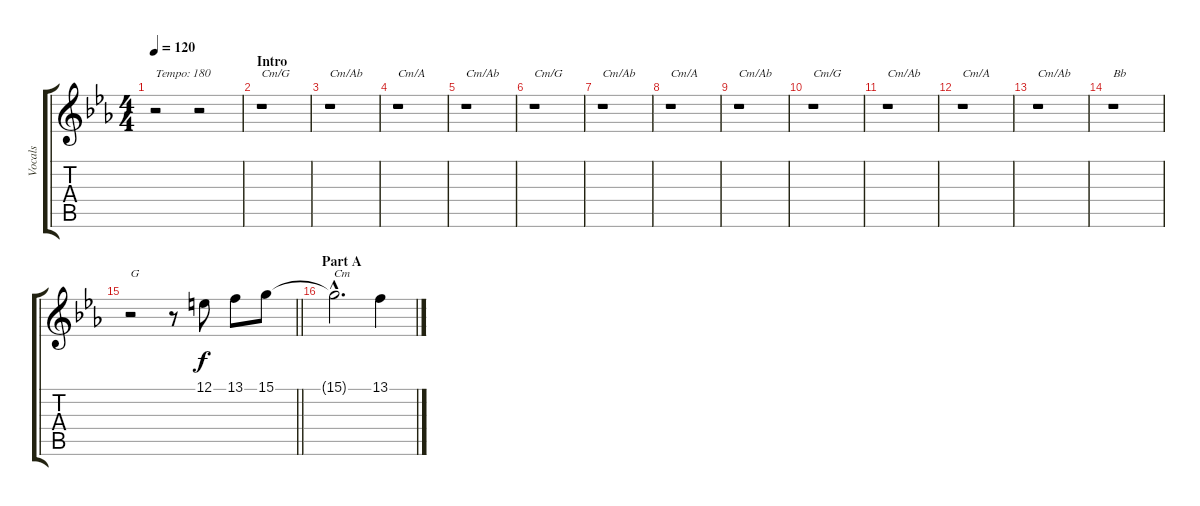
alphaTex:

\track ("Vocals" "Vocals") {instrument trumpet}
\staff {score tabs}
\tuning (E4 B3 G3 D3 A2 E2) {hide}
\ts (4 4)
\tempo 120
\tempo 180
\tempo 120
\clef g2
\ks eb
r.2{txt "Tempo: 180" dy f instrument trumpet} r.2 |
\section ("" "Intro")
r.1{txt "Cm/G"} |
r.1{txt "Cm/Ab"} |
r.1{txt "Cm/A"} |
r.1{txt "Cm/Ab"} |
r.1{txt "Cm/G"} |
r.1{txt "Cm/Ab"} |
r.1{txt "Cm/A"} |
r.1{txt "Cm/Ab"} |
r.1{txt "Cm/G"} |
r.1{txt "Cm/Ab"} |
r.1{txt "Cm/A"} |
r.1{txt "Cm/Ab"} |
r.1{txt "Bb"} |
\barLineRight lightlight
r.2{txt "G"} r.8 12.1.8 13.1.8 15.1.8 |
\section ("" "Part A")
15.1{hac t}.2{d txt "Cm"} 13.1.4
